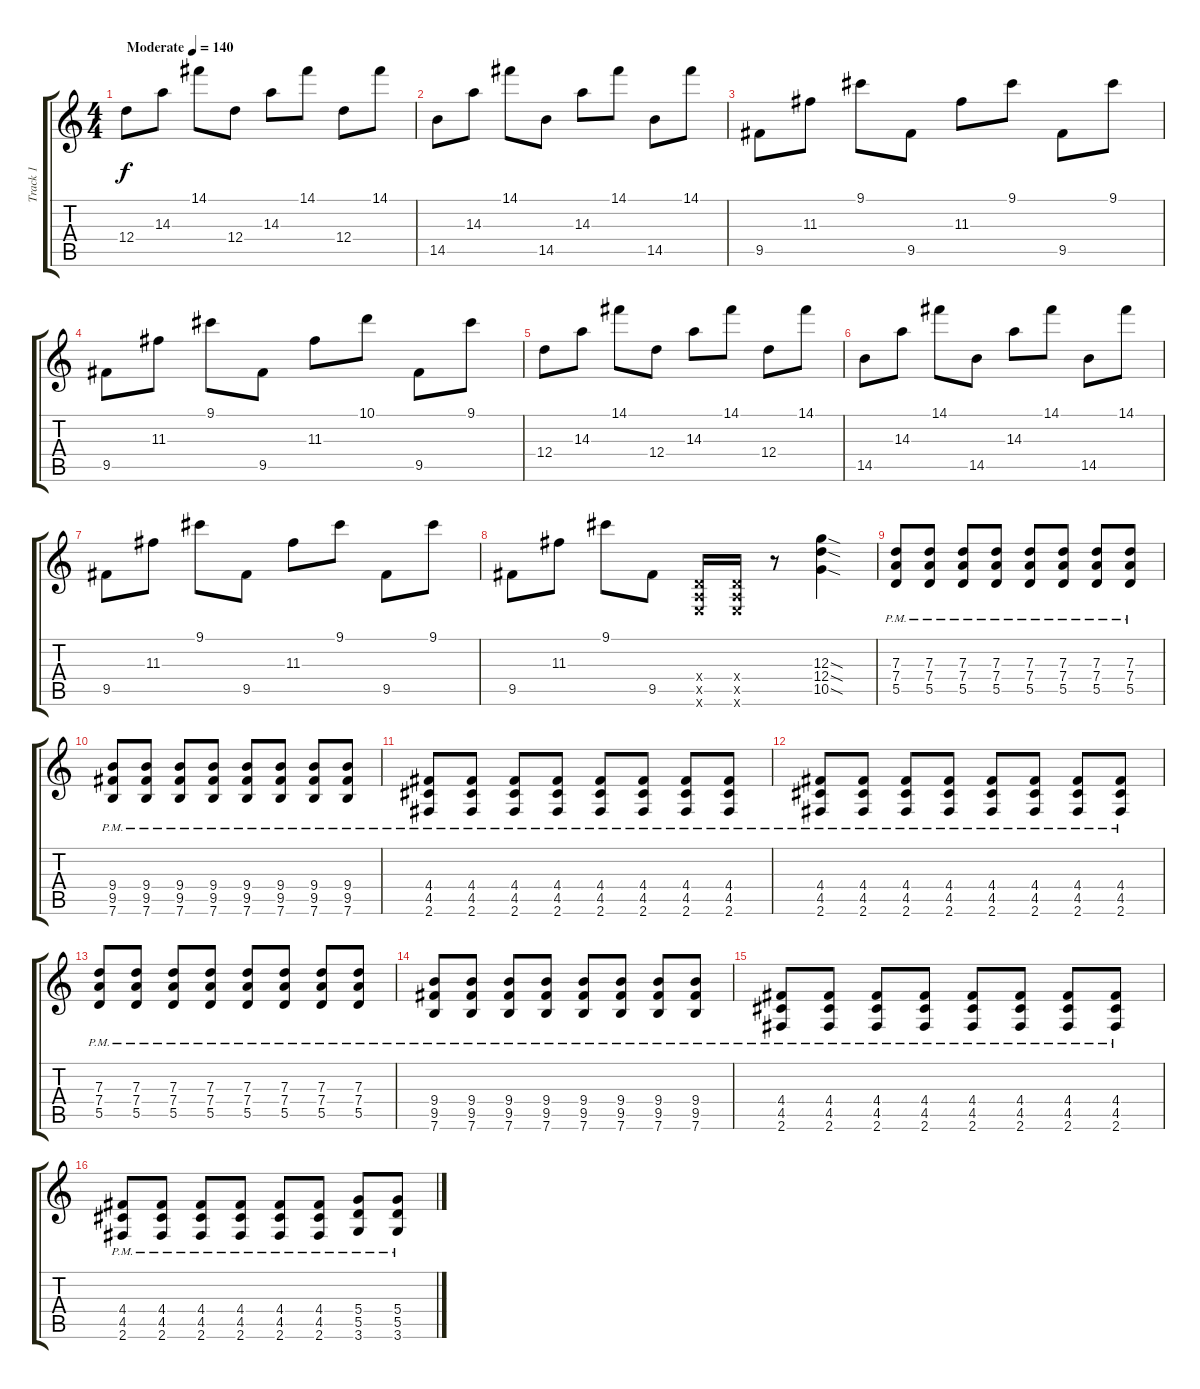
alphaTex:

\track ("Track 1" "Track 1") {instrument distortionguitar}
\staff {score tabs}
\tuning (E4 B3 G3 D3 A2 E2) {hide}
\ts (4 4)
\tempo (140 "Moderate")
\clef g2
\ks c
12.4.8{dy f instrument distortionguitar} 14.3.8 14.1.8 12.4.8 14.3.8 14.1.8 12.4.8 14.1.8 |
14.5.8 14.3.8 14.1.8 14.5.8 14.3.8 14.1.8 14.5.8 14.1.8 |
9.5.8 11.3.8 9.1.8 9.5.8 11.3.8 9.1.8 9.5.8 9.1.8 |
9.5.8 11.3.8 9.1.8 9.5.8 11.3.8 10.1.8 9.5.8 9.1.8 |
12.4.8 14.3.8 14.1.8 12.4.8 14.3.8 14.1.8 12.4.8 14.1.8 |
14.5.8 14.3.8 14.1.8 14.5.8 14.3.8 14.1.8 14.5.8 14.1.8 |
9.5.8 11.3.8 9.1.8 9.5.8 11.3.8 9.1.8 9.5.8 9.1.8 |
9.5.8 11.3.8 9.1.8 9.5.8 (0.4{x} 0.5{x} 0.6{x}).16 (0.4{x} 0.5{x} 0.6{x}).16 r.8 (12.3{sod} 12.4{sod} 10.5{sod}).4 |
(7.3{pm} 7.4{pm} 5.5{pm}).8 (7.3{pm} 7.4{pm} 5.5{pm}).8 (7.3{pm} 7.4{pm} 5.5{pm}).8 (7.3{pm} 7.4{pm} 5.5{pm}).8 (7.3{pm} 7.4{pm} 5.5{pm}).8 (7.3{pm} 7.4{pm} 5.5{pm}).8 (7.3{pm} 7.4{pm} 5.5{pm}).8 (7.3{pm} 7.4{pm} 5.5{pm}).8 |
(9.4{pm} 9.5{pm} 7.6{pm}).8 (9.4{pm} 9.5{pm} 7.6{pm}).8 (9.4{pm} 9.5{pm} 7.6{pm}).8 (9.4{pm} 9.5{pm} 7.6{pm}).8 (9.4{pm} 9.5{pm} 7.6{pm}).8 (9.4{pm} 9.5{pm} 7.6{pm}).8 (9.4{pm} 9.5{pm} 7.6{pm}).8 (9.4{pm} 9.5{pm} 7.6{pm}).8 |
(4.4{pm} 4.5{pm} 2.6{pm}).8 (4.4{pm} 4.5{pm} 2.6{pm}).8 (4.4{pm} 4.5{pm} 2.6{pm}).8 (4.4{pm} 4.5{pm} 2.6{pm}).8 (4.4{pm} 4.5{pm} 2.6{pm}).8 (4.4{pm} 4.5{pm} 2.6{pm}).8 (4.4{pm} 4.5{pm} 2.6{pm}).8 (4.4{pm} 4.5{pm} 2.6{pm}).8 |
(4.4{pm} 4.5{pm} 2.6{pm}).8 (4.4{pm} 4.5{pm} 2.6{pm}).8 (4.4{pm} 4.5{pm} 2.6{pm}).8 (4.4{pm} 4.5{pm} 2.6{pm}).8 (4.4{pm} 4.5{pm} 2.6{pm}).8 (4.4{pm} 4.5{pm} 2.6{pm}).8 (4.4{pm} 4.5{pm} 2.6{pm}).8 (4.4{pm} 4.5{pm} 2.6{pm}).8 |
(7.3{pm} 7.4{pm} 5.5{pm}).8 (7.3{pm} 7.4{pm} 5.5{pm}).8 (7.3{pm} 7.4{pm} 5.5{pm}).8 (7.3{pm} 7.4{pm} 5.5{pm}).8 (7.3{pm} 7.4{pm} 5.5{pm}).8 (7.3{pm} 7.4{pm} 5.5{pm}).8 (7.3{pm} 7.4{pm} 5.5{pm}).8 (7.3{pm} 7.4{pm} 5.5{pm}).8 |
(9.4{pm} 9.5{pm} 7.6{pm}).8 (9.4{pm} 9.5{pm} 7.6{pm}).8 (9.4{pm} 9.5{pm} 7.6{pm}).8 (9.4{pm} 9.5{pm} 7.6{pm}).8 (9.4{pm} 9.5{pm} 7.6{pm}).8 (9.4{pm} 9.5{pm} 7.6{pm}).8 (9.4{pm} 9.5{pm} 7.6{pm}).8 (9.4{pm} 9.5{pm} 7.6{pm}).8 |
(4.4{pm} 4.5{pm} 2.6{pm}).8 (4.4{pm} 4.5{pm} 2.6{pm}).8 (4.4{pm} 4.5{pm} 2.6{pm}).8 (4.4{pm} 4.5{pm} 2.6{pm}).8 (4.4{pm} 4.5{pm} 2.6{pm}).8 (4.4{pm} 4.5{pm} 2.6{pm}).8 (4.4{pm} 4.5{pm} 2.6{pm}).8 (4.4{pm} 4.5{pm} 2.6{pm}).8 |
(4.4{pm} 4.5{pm} 2.6{pm}).8 (4.4{pm} 4.5{pm} 2.6{pm}).8 (4.4{pm} 4.5{pm} 2.6{pm}).8 (4.4{pm} 4.5{pm} 2.6{pm}).8 (4.4{pm} 4.5{pm} 2.6{pm}).8 (4.4{pm} 4.5{pm} 2.6{pm}).8 (5.4{pm} 5.5{pm} 3.6{pm}).8 (5.4{pm} 5.5{pm} 3.6{pm}).8
